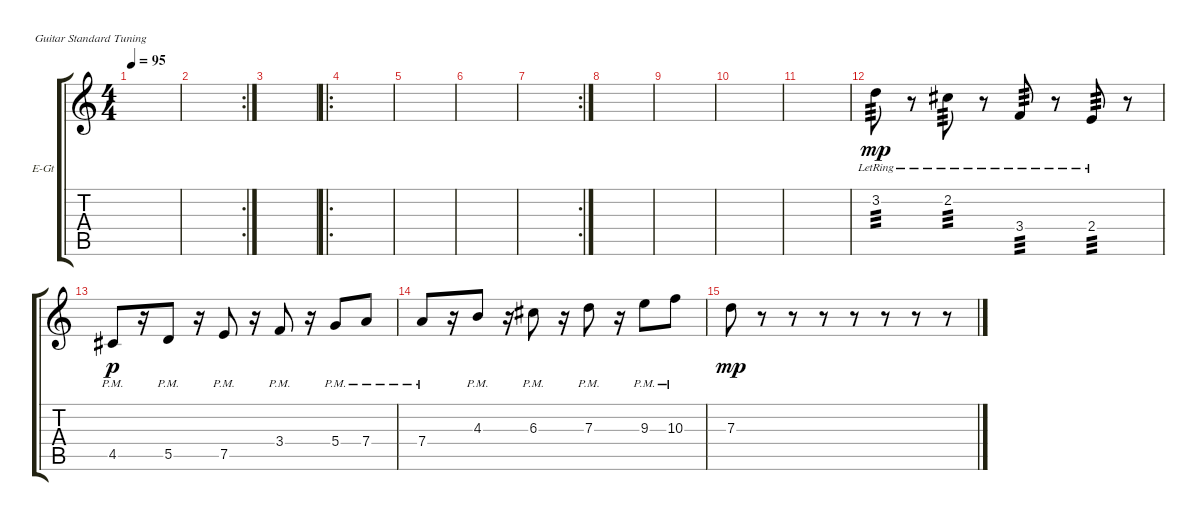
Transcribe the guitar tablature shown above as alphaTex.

\defaultSystemsLayout 4
\bracketExtendMode groupsimilarinstruments
\firstSystemTrackNameOrientation horizontal
\otherSystemsTrackNameOrientation horizontal
\track ("Electric Guitar" "E-Gt") {instrument distortionguitar}
\staff {score tabs}
\tuning (E4 B3 G3 D3 A2 E2)
\ts (4 4)
\tempo 95
\clef g2
\ks c
|
\rc 2
|
|
\ro
|
|
|
\rc 2
|
|
|
|
|
3.2{lr}.8{tp 3 dy mp} r.8 2.2{lr}.8{tp 3} r.8 3.4{lr}.8{tp 3} r.8 2.4{lr}.8{tp 3} r.8 |
4.5{pm}.8{dy p} r.16 5.5{pm}.8 r.16 7.5{pm}.8 r.16 3.4{pm}.8 r.16 5.4{pm}.8 7.4{pm}.8 |
7.4{pm}.8 r.16 4.3{pm}.8 r.16 6.3{pm}.8 r.16 7.3{pm}.8 r.16 9.3{pm}.8 10.3{pm}.8 |
7.3.8{dy mp} r.8 r.8 r.8 r.8 r.8 r.8 r.8
